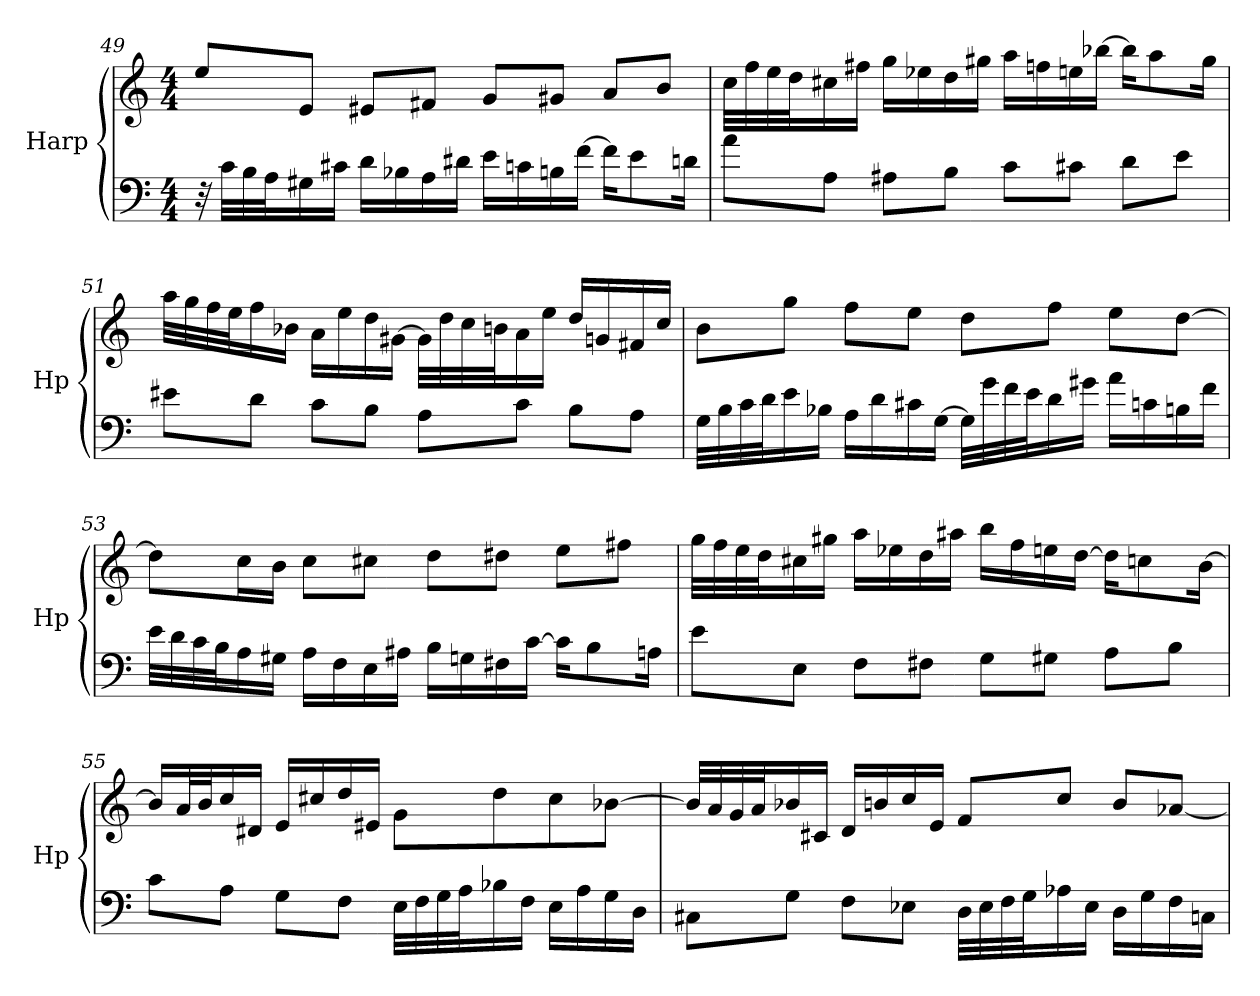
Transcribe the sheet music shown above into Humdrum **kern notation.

**kern	**kern
*part1	*part1
*staff2	*staff1
*I"Harp	*
*I'Hp	*
!!LO:LB:g=z
*clefF4	*clefG2
*k[]	*k[]
*M4/4	*M4/4
=49	=49
32r	8ee/L
32c\LLL	.
32B\	.
32A\J	.
16G#X\	8e/J
16c#X\JJ	.
16d\LL	8e#X/L
16B-X\	.
16A\	8f#X/J
16d#X\JJ	.
16e\LL	8g/L
16cn\	.
16Bn\	8g#X/J
[16f\JJ	.
16f\KL]	8a/L
8e\	.
.	8b/J
16dn\Jk	.
!!LO:PB:g=z
=50	=50
8a\L	32cc\LLL
.	32ff\
.	32ee\
.	32dd\J
8A\J	16cc#X\
.	16ff#X\JJ
8A#X\L	16gg\LL
.	16ee-X\
8B\J	16dd\
.	16gg#X\JJ
8c\L	16aa\LL
.	16ffn\
8c#X\J	16een\
.	[16bb-X\JJ
8d\L	16bb-\KL]
.	8aa\
8e\J	.
.	16gg#\Jk
=51	=51
8e#X\L	32aa\LLL
.	32gg\
.	32ff\
.	32ee\J
8d\J	16ff\
.	16b-X\JJ
8c\L	16a\LL
.	16ee\
8B\J	16dd\
.	[16g#X\JJ
8A\L	32g#\LLL]
.	32dd\
.	32cc\
.	32bn\J
8c\J	16a\
.	16ee\JJ
8B\L	16dd/LL
.	16gn/
8A\J	16f#X/
.	16cc/JJ
!!LO:LB:g=z
=52	=52
32G\LLL	8b\L
32B\	.
32c\	.
32d\J	.
16e\	8gg\J
16B-X\JJ	.
16A\LL	8ff\L
16d\	.
16c#X\	8ee\J
[16G\JJ	.
32G\LLL]	8dd\L
32g\	.
32f\	.
32e\J	.
16d\	8ff\J
16g#X\JJ	.
16a\LL	8ee\L
16cn\	.
16Bn\	[8dd\J
16f\JJ	.
!!LO:LB:g=z
=53	=53
32e\LLL	8dd\L]
32d\	.
32c\	.
32B\J	.
16A\	16cc\L
16G#X\JJ	16b\JJ
16A\LL	8cc\L
16F\	.
16E\	8cc#X\J
16A#X\JJ	.
16B\LL	8dd\L
16Gn\	.
16F#X\	8dd#X\J
[16c\JJ	.
16c\KL]	8ee\L
8B\	.
.	8ff#X\J
16An\Jk	.
=54	=54
8e\L	32gg\LLL
.	32ff\
.	32ee\
.	32dd\J
8E\J	16cc#X\
.	16gg#X\JJ
8F\L	16aa\LL
.	16ee-X\
8F#X\J	16dd\
.	16aa#X\JJ
8G\L	16bb\LL
.	16ff\
8G#X\J	16een\
.	[16dd\JJ
8A\L	16dd\KL]
.	8ccn\
8B\J	.
.	[16b\Jk
!!LO:LB:g=z
=55	=55
8c\L	16b/LL]
.	32a/L
.	32b/J
8A\J	16cc/
.	16d#X/JJ
8G\L	16e/LL
.	16cc#X/
8F\J	16dd/
.	16e#X/JJ
32E\LLL	8g\L
32F\	.
32G\	.
32A\J	.
16B-X\	8dd\
16F\JJ	.
16E\LL	8cc#\
16A\	.
16G\	[8b-X\J
16D\JJ	.
=56	=56
8C#X\L	32b-/LLL]
.	32a/
.	32g/
.	32a/J
8G\J	16b-X/
.	16c#X/JJ
8F\L	16d/LL
.	16bn/
8E-X\J	16cc/
.	16e/JJ
32D\LLL	8f/L
32E-\	.
32F\	.
32G\J	.
16A-X\	8cc/J
16E-\JJ	.
16D\LL	8b/L
16G\	.
16F\	[8a-X/J
16Cn\JJ	.
=	=
*-	*-
